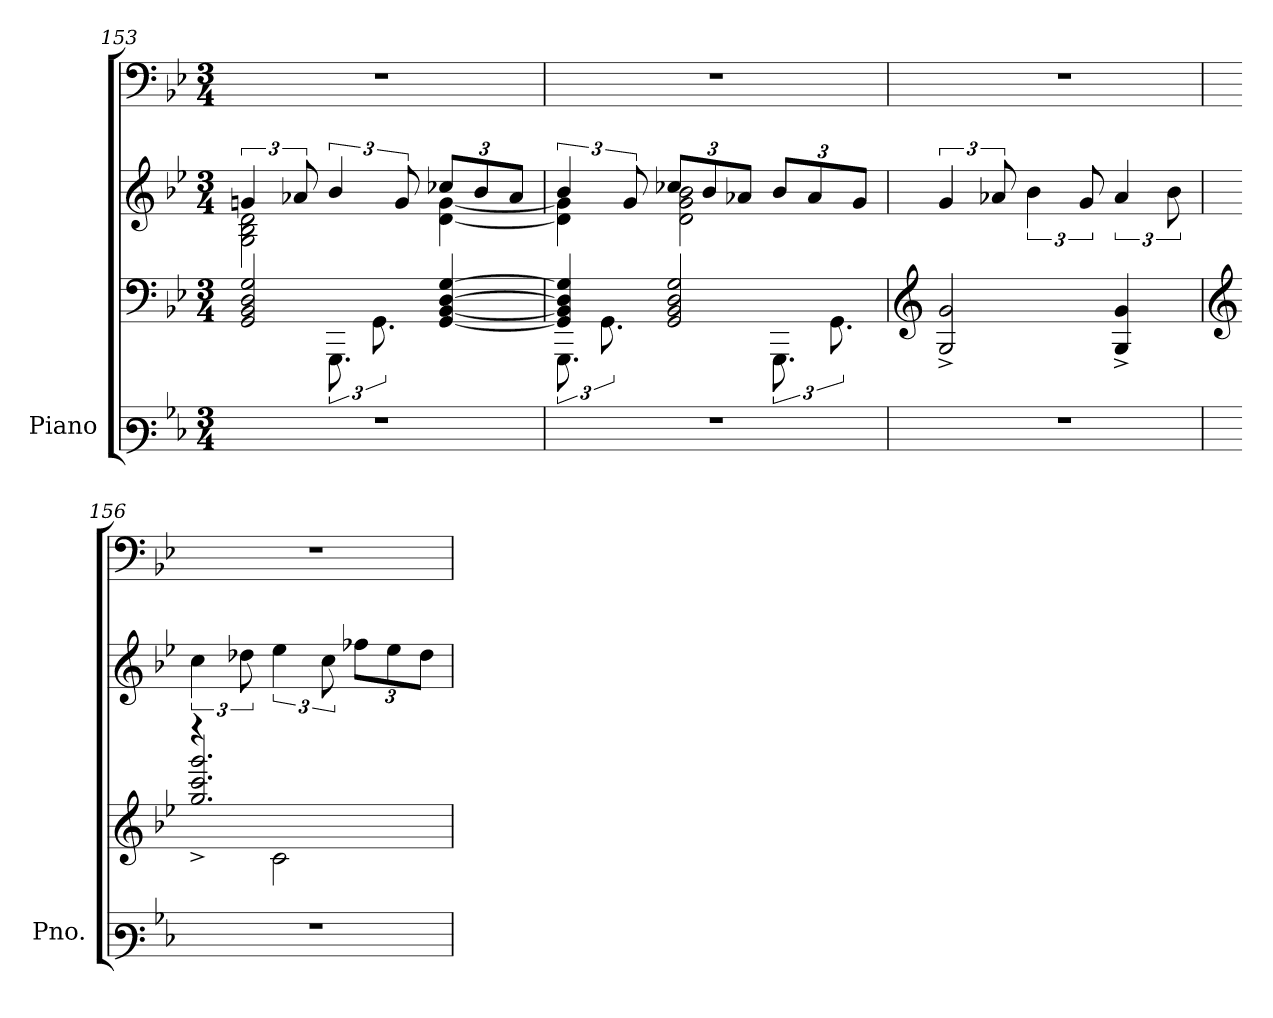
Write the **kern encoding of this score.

**kern	**kern	**kern	**kern
*part1	*part1	*part1	*part1
*staff4	*staff3	*staff2	*staff1
*I"Piano	*	*	*
*I'Pno.	*	*	*
*clefF3	*clefF4	*clefG2	*clefF4
*k[b-e-]	*k[b-e-]	*k[b-e-]	*k[b-e-]
*M3/4	*M3/4	*M3/4	*M3/4
=153	=153	=153	=153
*	*^	*^	*
2.r	4ryy	2GG/ 2BB-/ 2D/ 2G/	6gn/	2G\ 2B-\ 2d\	2.r
.	.	.	12a-X/	.	.
.	12.GGG\	.	6b-/	.	.
.	12.GG\	.	.	.	.
.	.	.	12g/	.	.
*	*	*	*Xbrackettup	*	*
.	4ryy	[4GG/ [4BB-/ [4D/ [4G/	12cc-X/L	[4d\ [4g\	.
.	.	.	12b-/	.	.
.	.	.	12a-/J	.	.
=154	=154	=154	=154	=154	=154
*	*	*	*brackettup	*	*
2.r	12.GGG\	4GG/] 4BB-/] 4D/] 4G/]	6b-/	4d\] 4g\]	2.r
.	12.GG\	.	.	.	.
.	.	.	12g/	.	.
*	*	*	*Xbrackettup	*	*
.	4ryy	2GG/ 2BB-/ 2D/ 2G/	12cc-X/L	2d\ 2g\ 2b-\	.
.	.	.	12b-/	.	.
.	.	.	12a-X/J	.	.
.	12.GGG\	.	12b-/L	.	.
.	.	.	12a-/	.	.
.	12.GG\	.	.	.	.
.	.	.	12g/J	.	.
*	*v	*v	*	*	*
*	*	*v	*v	*
!!LO:LB:g=z
=155	=155	=155	=155
*	*clefG2	*	*
*	*	*brackettup	*
2.r	2G/^ 2g/^	6g/	2.r
.	.	12a-X/	.
.	.	6b-\	.
.	.	12g/	.
.	4G/^ 4g/^	6a-/	.
.	.	12b-\	.
=156	=156	=156	=156
*	*clefG2	*	*
*	*^	*	*
2.r	4r	2.gg/^ 2.ccc/^ 2.ggg/^	6cc\	2.r
.	.	.	12dd-X\	.
.	2c\	.	6ee-\	.
.	.	.	12cc\	.
*	*	*	*Xbrackettup	*
.	.	.	12ff-X\L	.
.	.	.	12ee-\	.
.	.	.	12dd-\J	.
*	*v	*v	*	*
=	=	=	=
*-	*-	*-	*-
